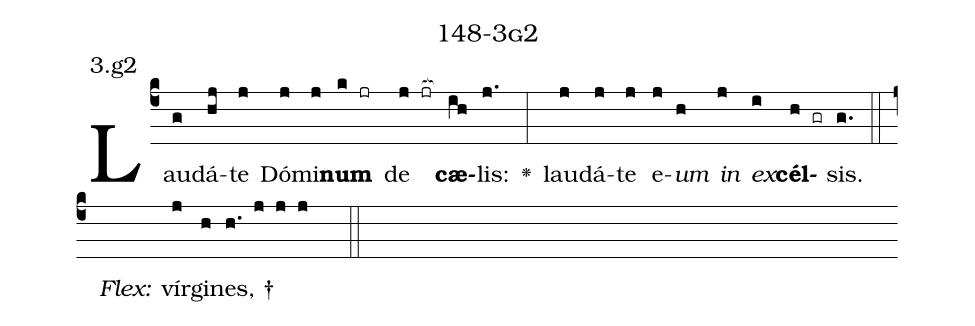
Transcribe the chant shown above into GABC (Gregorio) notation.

name: 148-3g2;
annotation: 3.g2;
%%
(c4)Lau(g)dá(hj)te(j) Dó(j)mi(j)<b>num</b>(k jr) de(j jr[ocb:1{]) <b>cæ</b>(ih[ocb:0}])lis:(j.) <v>\greheightstar</v>(:) lau(j)dá(j)te(j) e(j)<i>um</i>(h) <i>in</i>(j) <i>ex</i>(i)<b>cél</b>(h gr)sis.(g.) (::)
<i>Flex:</i>()  vír(j)gi(h)nes, †(h. j j j  ::)

%E(j) u(h) o(j) u(i) a(h) e.(g.) (::)
